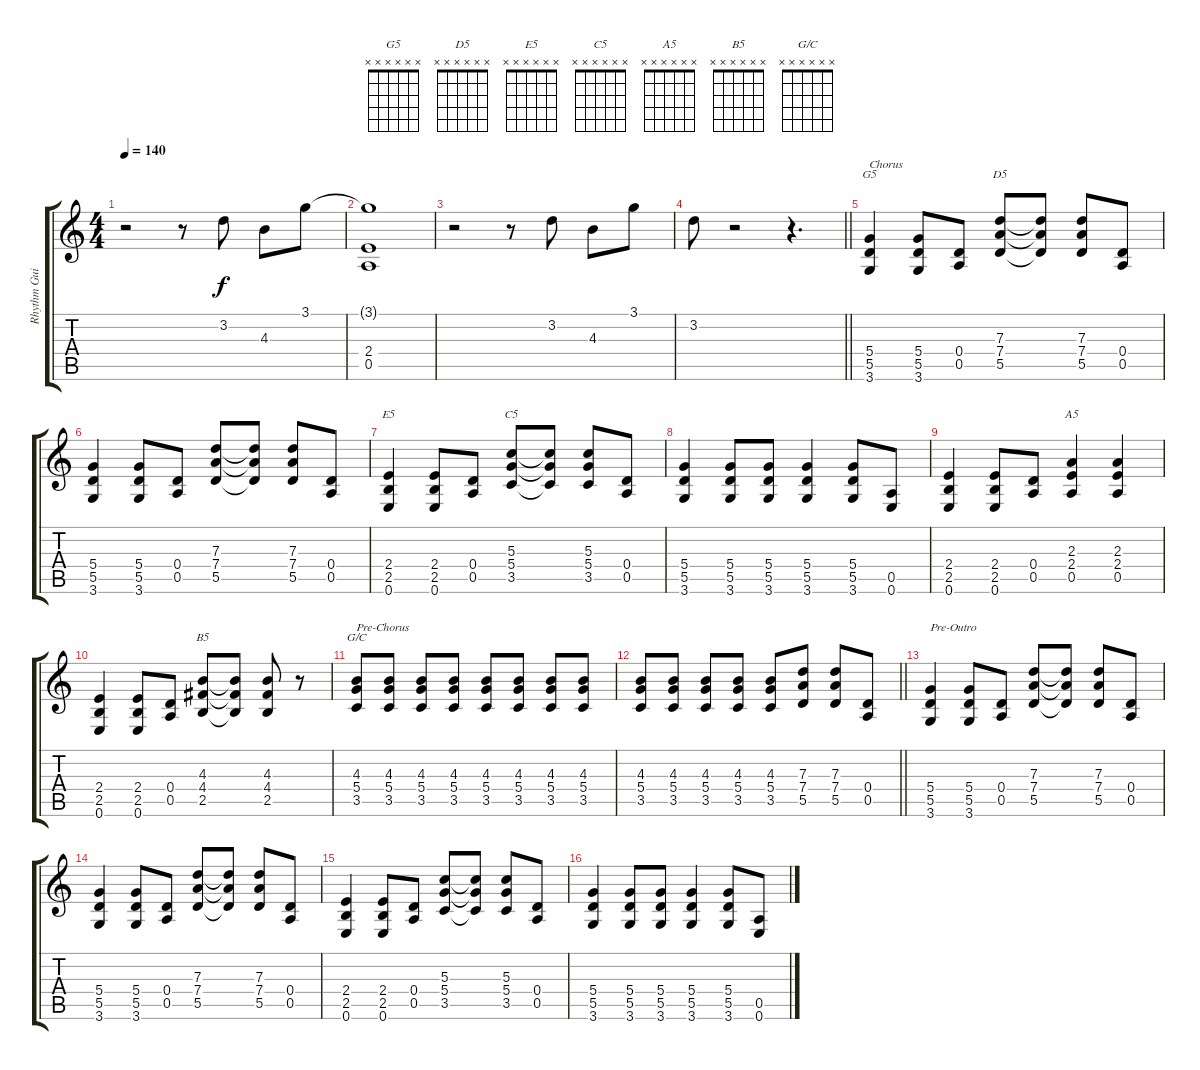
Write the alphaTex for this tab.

\track ("Rhythm Guitar" "Rhythm Gui") {instrument overdrivenguitar}
\staff {score tabs}
\tuning (E4 B3 G3 D3 A2 E2) {hide}
\chord ("G5" x x x x x x)
\chord ("D5" x x x x x x)
\chord ("E5" x x x x x x)
\chord ("C5" x x x x x x)
\chord ("A5" x x x x x x)
\chord ("B5" x x x x x x)
\chord ("G/C" x x x x x x)
\ts (4 4)
\tempo 140
\clef g2
\ks c
r.2{dy f} r.8 3.2.8 4.3.8 3.1.8 |
(3.1{t} 2.4{t} 0.5{t}).1 |
r.2 r.8 3.2.8 4.3.8 3.1.8 |
\barLineRight lightlight
3.2.8 r.2 r.4{d} |
(5.4 5.5 3.6).4{ch "G5" txt "Chorus"} (5.4 5.5 3.6).8 (0.4 0.5).8 (7.3 7.4 5.5).8{ch "D5"} (7.3{t} 7.4{t} 5.5{t}).8 (7.3 7.4 5.5).8 (0.4 0.5).8 |
(5.4 5.5 3.6).4 (5.4 5.5 3.6).8 (0.4 0.5).8 (7.3 7.4 5.5).8 (7.3{t} 7.4{t} 5.5{t}).8 (7.3 7.4 5.5).8 (0.4 0.5).8 |
(2.4 2.5 0.6).4{ch "E5"} (2.4 2.5 0.6).8 (0.4 0.5).8 (5.3 5.4 3.5).8{ch "C5"} (5.3{t} 5.4{t} 3.5{t}).8 (5.3 5.4 3.5).8 (0.4 0.5).8 |
(5.4 5.5 3.6).4 (5.4 5.5 3.6).8 (5.4 5.5 3.6).8 (5.4 5.5 3.6).4 (5.4 5.5 3.6).8 (0.5 0.6).8 |
(2.4 2.5 0.6).4 (2.4 2.5 0.6).8 (0.4 0.5).8 (2.3 2.4 0.5).4{ch "A5"} (2.3 2.4 0.5).4 |
(2.4 2.5 0.6).4 (2.4 2.5 0.6).8 (0.4 0.5).8 (4.3 4.4 2.5).8{ch "B5"} (4.3{t} 4.4{t} 2.5{t}).8 (4.3 4.4 2.5).8 r.8 |
(4.3 5.4 3.5).8{ch "G/C" txt "Pre-Chorus"} (4.3 5.4 3.5).8 (4.3 5.4 3.5).8 (4.3 5.4 3.5).8 (4.3 5.4 3.5).8 (4.3 5.4 3.5).8 (4.3 5.4 3.5).8 (4.3 5.4 3.5).8 |
\barLineRight lightlight
(4.3 5.4 3.5).8 (4.3 5.4 3.5).8 (4.3 5.4 3.5).8 (4.3 5.4 3.5).8 (4.3 5.4 3.5).8 (7.3 7.4 5.5).8 (7.3 7.4 5.5).8 (0.4 0.5).8 |
(5.4 5.5 3.6).4{txt "Pre-Outro"} (5.4 5.5 3.6).8 (0.4 0.5).8 (7.3 7.4 5.5).8 (7.3{t} 7.4{t} 5.5{t}).8 (7.3 7.4 5.5).8 (0.4 0.5).8 |
(5.4 5.5 3.6).4 (5.4 5.5 3.6).8 (0.4 0.5).8 (7.3 7.4 5.5).8 (7.3{t} 7.4{t} 5.5{t}).8 (7.3 7.4 5.5).8 (0.4 0.5).8 |
(2.4 2.5 0.6).4 (2.4 2.5 0.6).8 (0.4 0.5).8 (5.3 5.4 3.5).8 (5.3{t} 5.4{t} 3.5{t}).8 (5.3 5.4 3.5).8 (0.4 0.5).8 |
(5.4 5.5 3.6).4 (5.4 5.5 3.6).8 (5.4 5.5 3.6).8 (5.4 5.5 3.6).4 (5.4 5.5 3.6).8 (0.5 0.6).8
